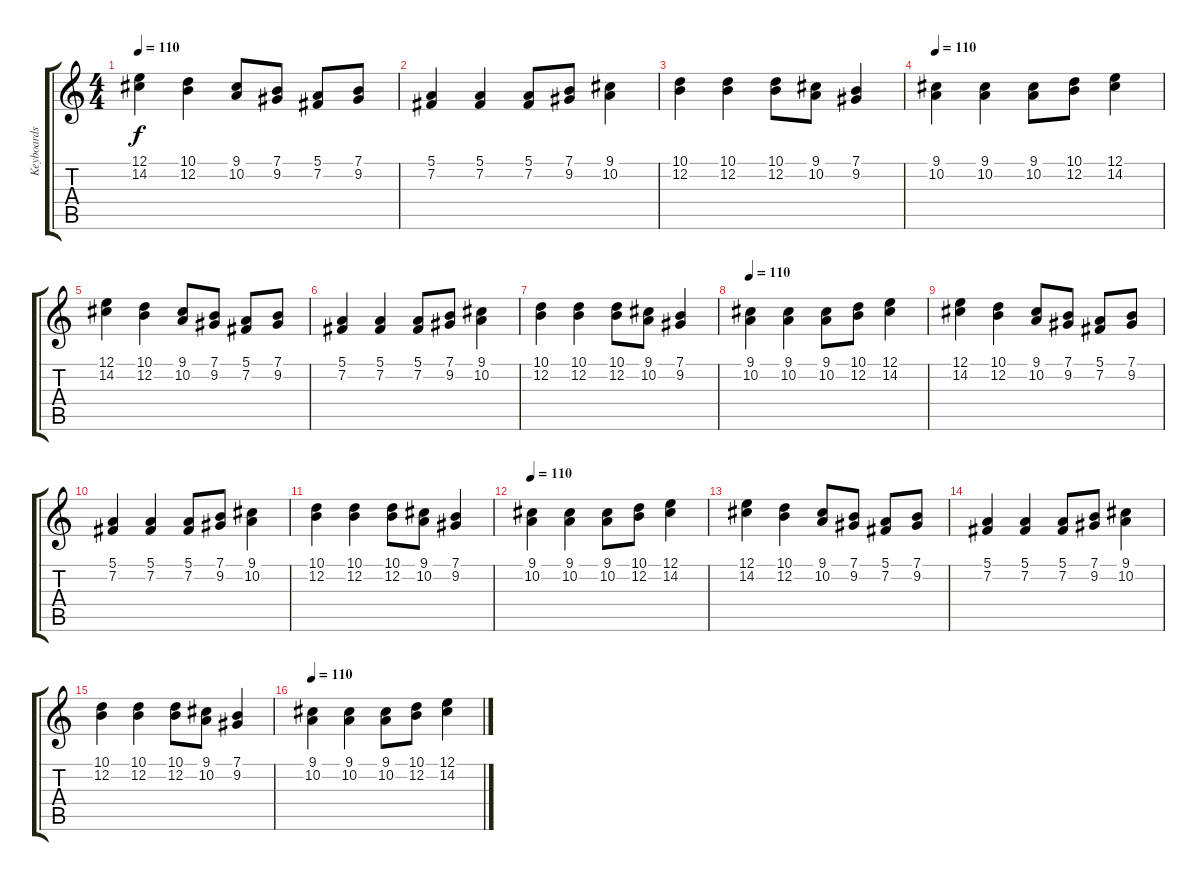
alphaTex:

\track ("Keyboards" "Keyboards") {instrument brightacousticpiano}
\staff {score tabs}
\tuning (E4 B3 G3 D3 A2 E2) {hide}
\ts (4 4)
\tempo 110
\clef g2
\ks c
(12.1 14.2).4{dy f} (10.1 12.2).4 (9.1 10.2).8 (7.1 9.2).8 (5.1 7.2).8 (7.1 9.2).8 |
(5.1 7.2).4 (5.1 7.2).4 (5.1 7.2).8 (7.1 9.2).8 (9.1 10.2).4 |
(10.1 12.2).4 (10.1 12.2).4 (10.1 12.2).8 (9.1 10.2).8 (7.1 9.2).4 |
\tempo 110
(9.1 10.2).4 (9.1 10.2).4 (9.1 10.2).8 (10.1 12.2).8 (12.1 14.2).4 |
(12.1 14.2).4 (10.1 12.2).4 (9.1 10.2).8 (7.1 9.2).8 (5.1 7.2).8 (7.1 9.2).8 |
(5.1 7.2).4 (5.1 7.2).4 (5.1 7.2).8 (7.1 9.2).8 (9.1 10.2).4 |
(10.1 12.2).4 (10.1 12.2).4 (10.1 12.2).8 (9.1 10.2).8 (7.1 9.2).4 |
\tempo 110
(9.1 10.2).4 (9.1 10.2).4 (9.1 10.2).8 (10.1 12.2).8 (12.1 14.2).4 |
(12.1 14.2).4 (10.1 12.2).4 (9.1 10.2).8 (7.1 9.2).8 (5.1 7.2).8 (7.1 9.2).8 |
(5.1 7.2).4 (5.1 7.2).4 (5.1 7.2).8 (7.1 9.2).8 (9.1 10.2).4 |
(10.1 12.2).4 (10.1 12.2).4 (10.1 12.2).8 (9.1 10.2).8 (7.1 9.2).4 |
\tempo 110
(9.1 10.2).4 (9.1 10.2).4 (9.1 10.2).8 (10.1 12.2).8 (12.1 14.2).4 |
(12.1 14.2).4 (10.1 12.2).4 (9.1 10.2).8 (7.1 9.2).8 (5.1 7.2).8 (7.1 9.2).8 |
(5.1 7.2).4 (5.1 7.2).4 (5.1 7.2).8 (7.1 9.2).8 (9.1 10.2).4 |
(10.1 12.2).4 (10.1 12.2).4 (10.1 12.2).8 (9.1 10.2).8 (7.1 9.2).4 |
\tempo 110
(9.1 10.2).4 (9.1 10.2).4 (9.1 10.2).8 (10.1 12.2).8 (12.1 14.2).4
